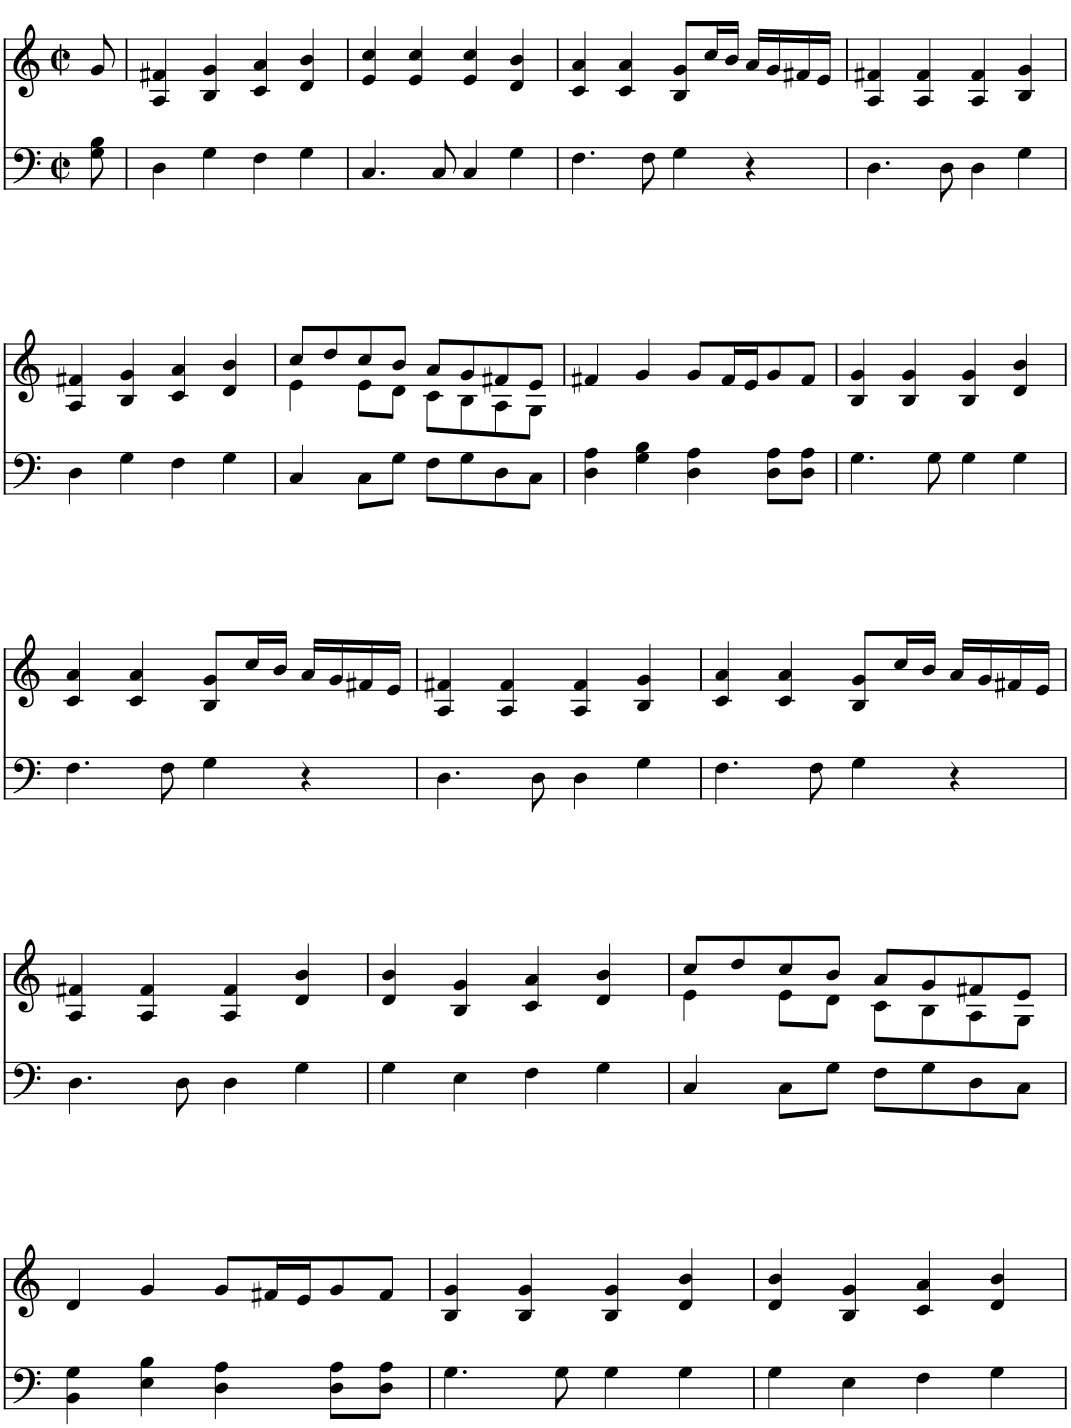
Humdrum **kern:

**kern	**kern
*part1	*part1
*staff2	*staff1
*I"Laute	*
*clefF4	*clefG2
*k[]	*k[]
*M2/2	*M2/2
*met(c|)	*met(c|)
=1	=1
8G\ 8B\	8g/
=2	=2
4D\	4A/ 4f#X/
4G\	4B/ 4g/
4F\	4c/ 4a/
4G\	4d/ 4b/
=3	=3
4.C/	4e/ 4cc/
.	4e/ 4cc/
8C/	.
4C/	4e/ 4cc/
4G\	4d/ 4b/
=4	=4
4.F\	4c/ 4a/
.	4c/ 4a/
8F\	.
4G\	8B/ 8g/L
.	16cc/L
.	16b/JJ
4r	16a/LL
.	16g/
.	16f#X/
.	16e/JJ
=5	=5
4.D\	4A/ 4f#X/
.	4A/ 4f#/
8D\	.
4D\	4A/ 4f#/
4G\	4B/ 4g/
!!LO:LB:g=z
=6	=6
4D\	4A/ 4f#X/
4G\	4B/ 4g/
4F\	4c/ 4a/
4G\	4d/ 4b/
=7	=7
*	*^
4C/	8cc/L	4e\
.	8dd/	.
8C\L	8cc/	8e\L
8G\J	8b/J	8d\J
8F\L	8a/L	8c\L
8G\	8g/	8B\
8D\	8f#X/	8A\
8C\J	8e/J	8G\J
*	*v	*v
=8	=8
4D\ 4A\	4f#X/
4G\ 4B\	4g/
4D\ 4A\	8g/L
.	16f#/L
.	16e/J
8D\ 8A\L	8g/
8D\ 8A\J	8f#/J
=9	=9
4.G\	4B/ 4g/
.	4B/ 4g/
8G\	.
4G\	4B/ 4g/
4G\	4d/ 4b/
!!LO:LB:g=z
=10	=10
4.F\	4c/ 4a/
.	4c/ 4a/
8F\	.
4G\	8B/ 8g/L
.	16cc/L
.	16b/JJ
4r	16a/LL
.	16g/
.	16f#X/
.	16e/JJ
=11	=11
4.D\	4A/ 4f#X/
.	4A/ 4f#/
8D\	.
4D\	4A/ 4f#/
4G\	4B/ 4g/
=12	=12
4.F\	4c/ 4a/
.	4c/ 4a/
8F\	.
4G\	8B/ 8g/L
.	16cc/L
.	16b/JJ
4r	16a/LL
.	16g/
.	16f#X/
.	16e/JJ
!!LO:LB:g=z
=13	=13
4.D\	4A/ 4f#X/
.	4A/ 4f#/
8D\	.
4D\	4A/ 4f#/
4G\	4d/ 4b/
=14	=14
4G\	4d/ 4b/
4E\	4B/ 4g/
4F\	4c/ 4a/
4G\	4d/ 4b/
=15	=15
*	*^
4C/	8cc/L	4e\
.	8dd/	.
8C\L	8cc/	8e\L
8G\J	8b/J	8d\J
8F\L	8a/L	8c\L
8G\	8g/	8B\
8D\	8f#X/	8A\
8C\J	8e/J	8G\J
*	*v	*v
!!LO:LB:g=z
=16	=16
4BB\ 4G\	4d/
4E\ 4B\	4g/
4D\ 4A\	8g/L
.	16f#X/L
.	16e/J
8D\ 8A\L	8g/
8D\ 8A\J	8f#/J
=17	=17
4.G\	4B/ 4g/
.	4B/ 4g/
8G\	.
4G\	4B/ 4g/
4G\	4d/ 4b/
=18	=18
4G\	4d/ 4b/
4E\	4B/ 4g/
4F\	4c/ 4a/
4G\	4d/ 4b/
=	=
*-	*-
